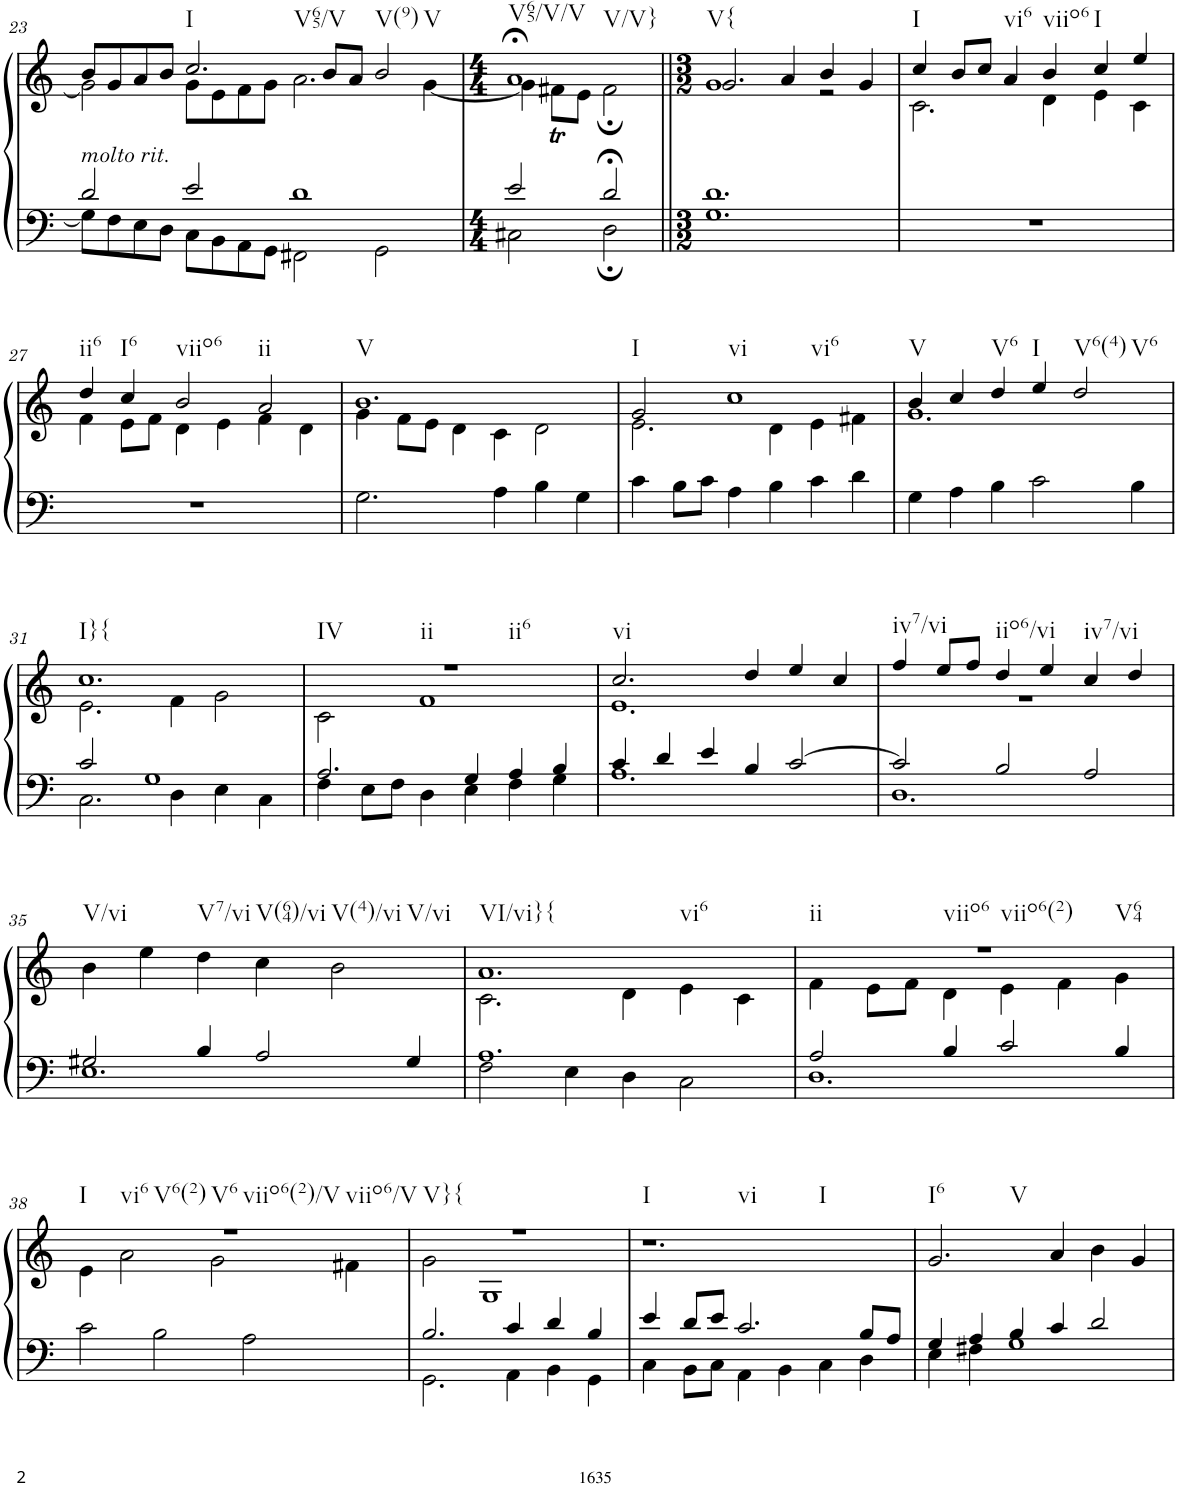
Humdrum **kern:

**kern	**kern
*part1	*part1
*staff2	*staff1
*I"Organ	*
!!LO:PB:g=z
*clefF4	*clefG2
*k[]	*k[]
*M8/4	*M8/4
=23	=23
*^	*^
!	!	!LO:TX:b:i:t=molto rit.	!
2d/	8G\L]	8b/L	2g\]
.	8F\	8g/	.
.	8E\	8a/	.
.	8D\J	8b/J	.
!	!	!LO:TX:b:t=I	!
!	!	!LO:TX:b:t=V65/V	!
2e/	8C\L	2.cc/	8g\L
.	8BB\	.	8e\
.	8AA\	.	8f\
.	8GG\J	.	8g\J
1d	2FF#X\	.	2.a\
.	.	8b/L	.
.	.	8a/J	.
!	!	!LO:TX:b:t=V(9)	!
!	!	!LO:TX:b:t=V	!
.	2GG\	2b/	.
.	.	.	[4g\
=24	=24	=24	=24
*M4/4	*	*M4/4	*
!	!	!LO:TX:b:t=V65/V/V	!
!	!	!LO:TX:b:t=V/V}	!
2e/	2C#X\	1a;<	4g\]
.	.	.	8f#Xt\L
.	.	.	8e\J
2d;</	2D;\	.	2f#;\
=25||	=25||	=25||	=25||
*M3/2	*	*M3/2	*
!	!	!LO:TX:b:t=V{	!
1.d	1.G	2.g/	1g
.	.	4a/	.
.	.	4b/	2r
.	.	4g/	.
*v	*v	*	*
=26	=26	=26
!	!LO:TX:b:t=I	!
1.r	4cc/	2.c\
.	8b/L	.
.	8cc/J	.
!	!LO:TX:b:t=vi6	!
.	4a/	.
!	!LO:TX:b:t=viio6	!
.	4b/	4d\
!	!LO:TX:b:t=I	!
.	4cc/	4e\
.	4ee/	4c\
!!LO:LB:g=z	!!
=27	=27	=27
!	!LO:TX:b:t=ii6	!
1.r	4dd/	4f\
!	!LO:TX:b:t=I6	!
.	4cc/	8e\L
.	.	8f\J
!	!LO:TX:b:t=viio6	!
.	2b/	4d\
.	.	4e\
!	!LO:TX:b:t=ii	!
.	2a/	4f\
.	.	4d\
=28	=28	=28
!	!LO:TX:b:t=V	!
2.G\	1.b	4g\
.	.	8f\L
.	.	8e\J
.	.	4d\
4A\	.	4c\
4B\	.	2d\
4G\	.	.
=29	=29	=29
!	!LO:TX:b:t=I	!
4c\	2g/	2.e\
8B\L	.	.
8c\J	.	.
!	!LO:TX:b:t=vi	!
!	!LO:TX:b:t=vi6	!
4A\	1cc	.
4B\	.	4d\
4c\	.	4e\
4d\	.	4f#X\
=30	=30	=30
!	!LO:TX:b:t=V	!
4G\	4b/	1.g
4A\	4cc/	.
!	!LO:TX:b:t=V6	!
4B\	4dd/	.
!	!LO:TX:b:t=I	!
2c\	4ee/	.
!	!LO:TX:b:t=V6(4)	!
!	!LO:TX:b:t=V6	!
.	2dd/	.
4B\	.	.
!!LO:LB:g=z	!!
=31	=31	=31
*^	*	*
!	!	!LO:TX:b:t=I}{	!
2c/	2.C\	1.cc	2.e\
1G	.	.	.
.	4D\	.	4f\
.	4E\	.	2g\
.	4C\	.	.
=32	=32	=32	=32
!	!	!LO:TX:b:t=IV	!
!	!	!LO:TX:b:t=ii	!
!	!	!LO:TX:b:t=ii6	!
2.A/	4F\	1.r	2c\
.	8E\L	.	.
.	8F\J	.	.
.	4D\	.	1f
4G/	4E\	.	.
4A/	4F\	.	.
4B/	4G\	.	.
=33	=33	=33	=33
!	!	!LO:TX:b:t=vi	!
4c/	1.A	2.cc/	1.e
4d/	.	.	.
4e/	.	.	.
4B/	.	4dd/	.
[2c/	.	4ee/	.
.	.	4cc/	.
=34	=34	=34	=34
!	!	!LO:TX:b:t=iv7/vi	!
2c/]	1.D	4ff/	1.r
.	.	8ee/L	.
.	.	8ff/J	.
!	!	!LO:TX:b:t=iio6/vi	!
2B/	.	4dd/	.
.	.	4ee/	.
!	!	!LO:TX:b:t=iv7/vi	!
2A/	.	4cc/	.
.	.	4dd/	.
*	*	*v	*v
!!LO:LB:g=z
=35	=35	=35
!	!	!LO:TX:b:t=V/vi
2G#X/	1.E	4b\
.	.	4ee\
!	!	!LO:TX:b:t=V7/vi
4B/	.	4dd\
!	!	!LO:TX:b:t=V(64)/vi
2A/	.	4cc\
!	!	!LO:TX:b:t=V(4)/vi
!	!	!LO:TX:b:t=V/vi
.	.	2b\
4G#/	.	.
=36	=36	=36
*	*	*^
!	!	!LO:TX:b:t=VI/vi}{	!
!	!	!LO:TX:b:t=vi6	!
1.A	2F\	1.a	2.c\
.	4E\	.	.
.	4D\	.	4d\
.	2C\	.	4e\
.	.	.	4c\
=37	=37	=37	=37
!	!	!LO:TX:b:t=ii	!
!	!	!LO:TX:b:t=viio6	!
!	!	!LO:TX:b:t=viio6(2)	!
!	!	!LO:TX:b:t=V64	!
2A/	1.D	1.r	4f\
.	.	.	8e\L
.	.	.	8f\J
4B/	.	.	4d\
2c/	.	.	4e\
.	.	.	4f\
4B/	.	.	4g\
*v	*v	*	*
!!LO:LB:g=z	!!
=38	=38	=38
!	!LO:TX:b:t=I	!
!	!LO:TX:b:t=vi6	!
!	!LO:TX:b:t=V6(2)	!
!	!LO:TX:b:t=V6	!
!	!LO:TX:b:t=viio6(2)/V	!
!	!LO:TX:b:t=viio6/V	!
2c\	1.r	4e\
.	.	2a\
2B\	.	.
.	.	2g\
2A\	.	.
.	.	4f#X\
=39	=39	=39
*^	*	*
!	!	!LO:TX:b:t=V}{	!
2.B/	2.GG\	1.r	2g\
.	.	.	1G
4c/	4AA\	.	.
4d/	4BB\	.	.
4B/	4GG\	.	.
*	*	*v	*v
=40	=40	=40
!	!	!LO:TX:b:t=I
!	!	!LO:TX:b:t=vi
!	!	!LO:TX:b:t=I
4e/	4C\	1.r
8d/L	8BB\L	.
8e/J	8C\J	.
2.c/	4AA\	.
.	4BB\	.
.	4C\	.
8B/L	4D\	.
8A/J	.	.
=41	=41	=41
!	!	!LO:TX:b:t=I6
!	!	!LO:TX:b:t=V
4G/	4E\	2.g/
4A/	4F#X\	.
4B/	1G	.
4c/	.	4a/
2d/	.	4b\
.	.	4g/
*v	*v	*
=	=
*-	*-
